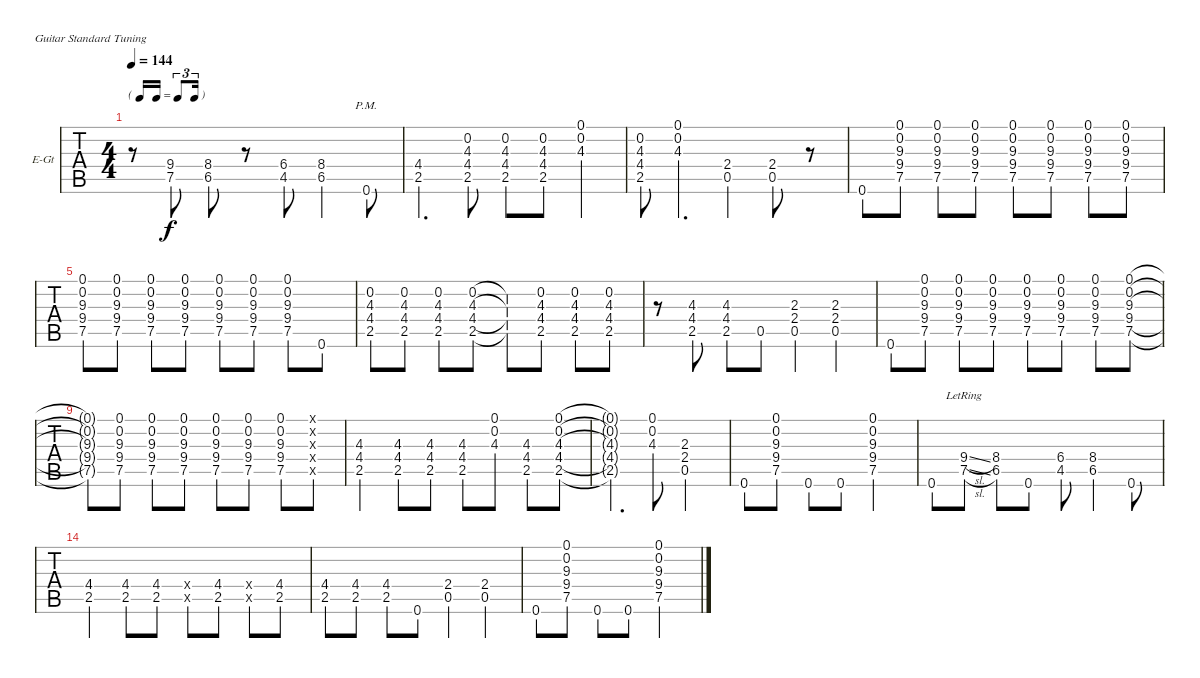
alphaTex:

\bracketExtendMode nobrackets
\firstSystemTrackNameOrientation horizontal
\otherSystemsTrackNameOrientation horizontal
\defaultBarNumberDisplay FirstOfSystem
\track ("Guitar Lt." "E-Gt") {instrument distortionguitar}
\staff {tabs}
\tuning (E4 B3 G3 D3 A2 E2)
\ts (4 4)
\tf triplet16th
\tempo 144
\clef g2
\ks c#minor
r.8{dy f} (9.4 7.5).8 (8.4 6.5).8 r.8 (6.4 4.5).8 (8.4 6.5).4 0.6{pm}.8 |
(4.4 2.5).4{d} (0.2 4.3 4.4 2.5).8 (0.2 4.3 4.4 2.5).8 (0.2 4.3 4.4 2.5).8 (0.1 0.2 4.3).4 |
(0.2 4.3 4.4 2.5).8 (0.1 0.2 4.3).4{d} (2.4 0.5).4 (2.4 0.5).8 r.8 |
\ks e
0.6.8 (0.1 0.2 9.3 9.4 7.5).8 (0.1 0.2 9.3 9.4 7.5).8 (0.1 0.2 9.3 9.4 7.5).8 (0.1 0.2 9.3 9.4 7.5).8 (0.1 0.2 9.3 9.4 7.5).8 (0.1 0.2 9.3 9.4 7.5).8 (0.1 0.2 9.3 9.4 7.5).8 |
\ks c#minor
(0.1 0.2 9.3 9.4 7.5).8 (0.1 0.2 9.3 9.4 7.5).8 (0.1 0.2 9.3 9.4 7.5).8 (0.1 0.2 9.3 9.4 7.5).8 (0.1 0.2 9.3 9.4 7.5).8 (0.1 0.2 9.3 9.4 7.5).8 (0.1 0.2 9.3 9.4 7.5).8 0.6.8 |
(0.2 4.3 4.4 2.5).8 (0.2 4.3 4.4 2.5).8 (0.2 4.3 4.4 2.5).8 (0.2 4.3 4.4 2.5).8 (0.2{t} 4.3{t} 4.4{t} 2.5{t}).8 (0.2 4.3 4.4 2.5).8 (0.2 4.3 4.4 2.5).8 (0.2 4.3 4.4 2.5).8 |
r.8 (4.3 4.4 2.5).8 (4.3 4.4 2.5).8 0.5.8 (2.3 2.4 0.5).4 (2.3 2.4 0.5).4 |
\ks e
0.6.8 (0.1 0.2 9.3 9.4 7.5).8 (0.1 0.2 9.3 9.4 7.5).8 (0.1 0.2 9.3 9.4 7.5).8 (0.1 0.2 9.3 9.4 7.5).8 (0.1 0.2 9.3 9.4 7.5).8 (0.1 0.2 9.3 9.4 7.5).8 (0.1 0.2 9.3 9.4 7.5).8 |
\ks c#minor
(0.1{t} 0.2{t} 9.3{t} 9.4{t} 7.5{t}).8 (0.1 0.2 9.3 9.4 7.5).8 (0.1 0.2 9.3 9.4 7.5).8 (0.1 0.2 9.3 9.4 7.5).8 (0.1 0.2 9.3 9.4 7.5).8 (0.1 0.2 9.3 9.4 7.5).8 (0.1 0.2 9.3 9.4 7.5).8 (0.1{x} 0.2{x} 9.3{x} 9.4{x} 7.5{x}).8 |
(4.3 4.4 2.5).4 (4.3 4.4 2.5).8 (4.3 4.4 2.5).8 (4.3 4.4 2.5).8 (0.1 0.2 4.3).8 (4.3 4.4 2.5).8 (0.1 0.2 4.3 4.4 2.5).8 |
(0.1{t} 0.2{t} 4.3{t} 4.4{t} 2.5{t}).4{d} (0.1 0.2 4.3).8 (2.3 2.4 0.5).2 |
\ks e
0.6.8 (0.1 0.2 9.3 9.4 7.5).8 0.6.8 0.6.8 (0.1 0.2 9.3 9.4 7.5).2 |
\ks c#minor
0.6.8 (9.4{sl lr} 7.5{sl lr}).8 (8.4 6.5).8 0.6.8 (6.4 4.5).8 (8.4 6.5).4 0.6.8 |
(4.4 2.5).4 (4.4 2.5).8 (4.4 2.5).8 (4.4{x} 2.5{x}).8 (4.4 2.5).8 (4.4{x} 2.5{x}).8 (4.4 2.5).8 |
(4.4 2.5).8 (4.4 2.5).8 (4.4 2.5).8 0.6.8 (2.4 0.5).4 (2.4 0.5).4 |
\ks e
0.6.8 (0.1 0.2 9.3 9.4 7.5).8 0.6.8 0.6.8 (0.1 0.2 9.3 9.4 7.5).2
